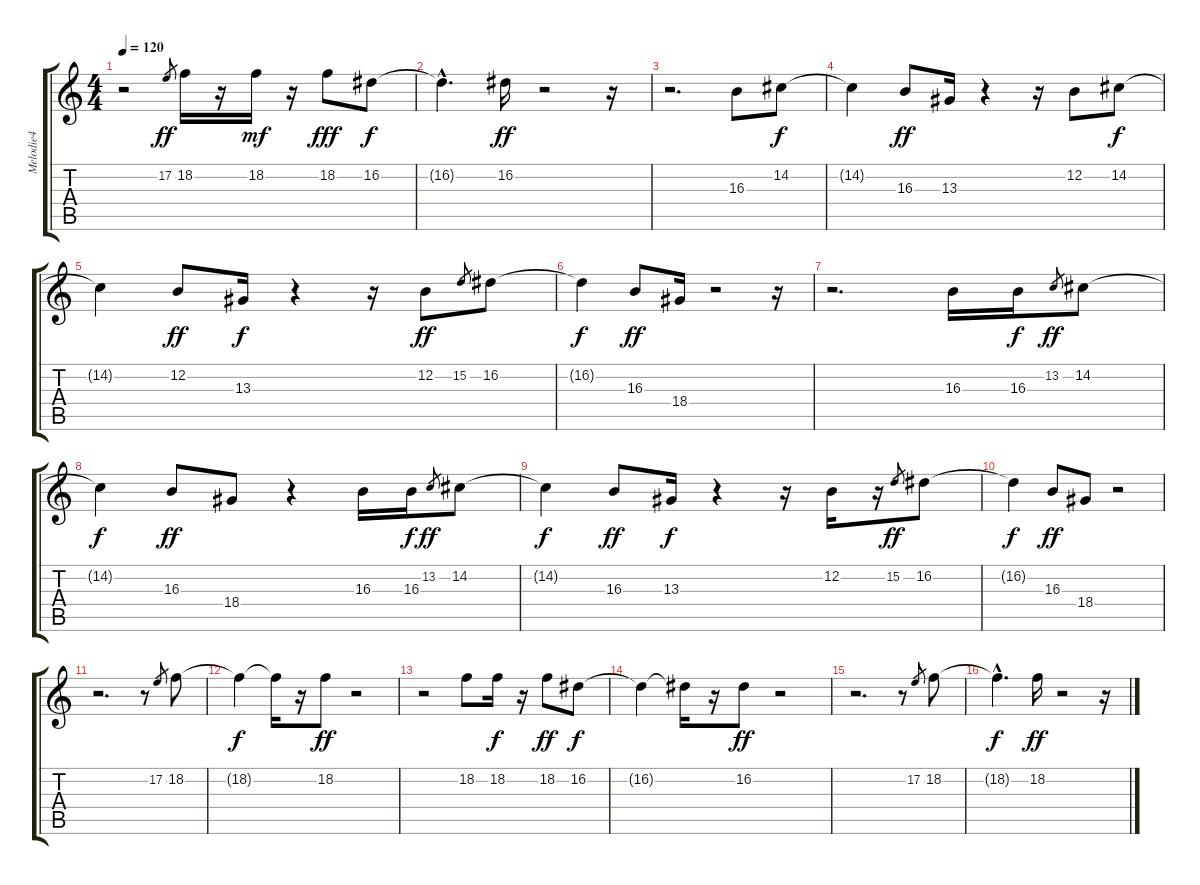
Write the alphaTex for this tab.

\track ("Melodie4" "Melodie4") {instrument harmonica}
\staff {score tabs}
\tuning (E4 B3 G3 D3 A2 E2) {hide}
\ts (4 4)
\tempo 120
\clef g2
\ks c
r.2{dy ff} 17.2.8{gr} 18.2.16 r.16 18.2.16{dy mf} r.16 18.2.8{dy fff} 16.2.8{dy f} |
16.2{hac t}.4{d} 16.2.16{dy ff} r.2 r.16 |
r.2{d} 16.3.8 14.2.8{dy f} |
14.2{t}.4 16.3.8{dy ff} 13.3.16 r.4 r.16 12.2.8 14.2.8{dy f} |
14.2{t}.4 12.2.8{dy ff} 13.3.16{dy f} r.4 r.16 12.2.8{dy ff} 15.2.8{gr} 16.2.8 |
16.2{t}.4{dy f} 16.3.8{dy ff} 18.4.16 r.2 r.16 |
r.2{d} 16.3.16 16.3.16{dy f} 13.2.8{gr dy ff} 14.2.8 |
14.2{t}.4{dy f} 16.3.8{dy ff} 18.4.8 r.4 16.3.16 16.3.16{dy f} 13.2.8{gr dy ff} 14.2.8 |
14.2{t}.4{dy f} 16.3.8{dy ff} 13.3.16{dy f} r.4 r.16 12.2.16 r.16 15.2.8{gr dy ff} 16.2.8 |
16.2{t}.4{dy f} 16.3.8{dy ff} 18.4.8 r.2 |
r.2{d} r.8 17.2.8{gr} 18.2.8 |
18.2{t}.4{dy f} 18.2{t}.16 r.16 18.2.8{dy ff} r.2 |
r.2 18.2.8 18.2.16{dy f} r.16 18.2.8{dy ff} 16.2.8{dy f} |
16.2{t}.4 16.2{t}.16 r.16 16.2.8{dy ff} r.2 |
r.2{d} r.8 17.2.8{gr} 18.2.8 |
18.2{hac t}.4{d dy f} 18.2.16{dy ff} r.2 r.16
